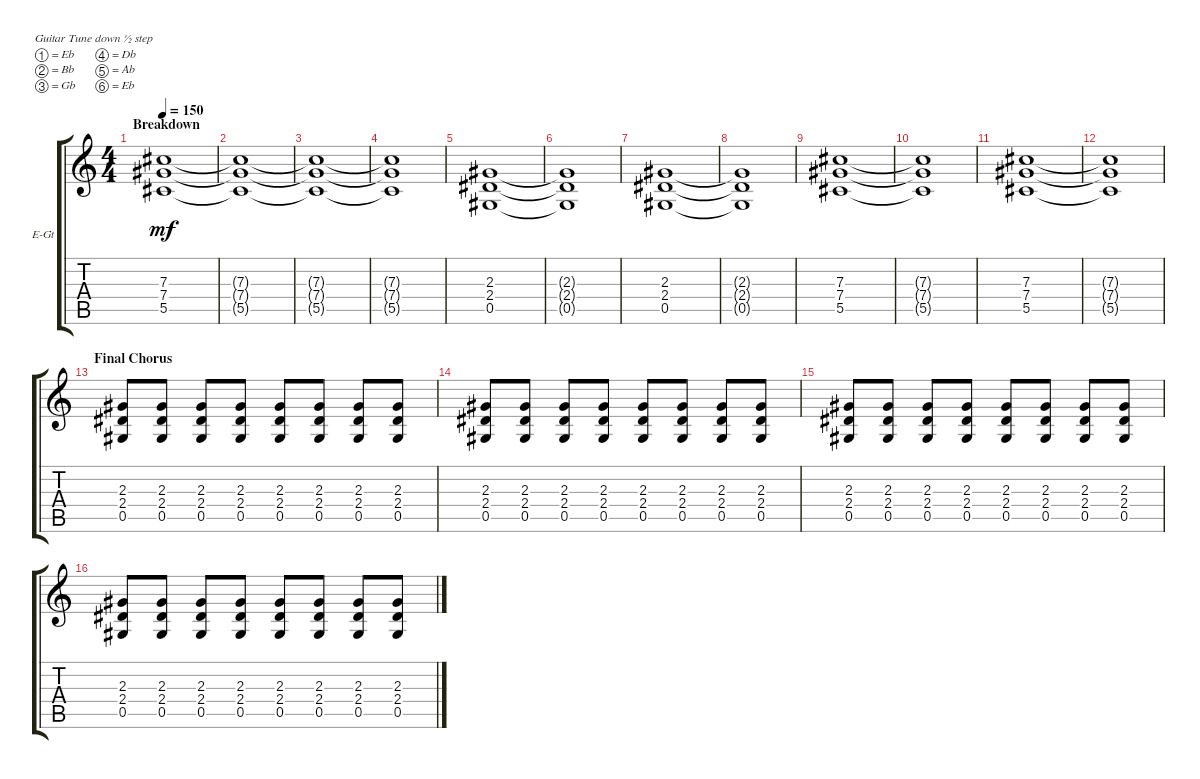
\defaultSystemsLayout 4
\bracketExtendMode groupsimilarinstruments
\firstSystemTrackNameOrientation horizontal
\otherSystemsTrackNameOrientation horizontal
\track ("Electric Guitar" "E-Gt") {instrument distortionguitar}
\staff {score tabs}
\tuning (Eb4 Bb3 Gb3 Db3 Ab2 Eb2)
\ts (4 4)
\section ("" "Breakdown")
\tempo 150
\clef g2
\ks c
(5.5 7.4 7.3).1{dy mf} |
(5.5{t} 7.4{t} 7.3{t}).1 |
(5.5{t} 7.4{t} 7.3{t}).1 |
(5.5{t} 7.4{t} 7.3{t}).1 |
(0.5 2.4 2.3).1 |
(0.5{t} 2.4{t} 2.3{t}).1 |
(0.5 2.4 2.3).1 |
(0.5{t} 2.4{t} 2.3{t}).1 |
(5.5 7.4 7.3).1 |
(5.5{t} 7.4{t} 7.3{t}).1 |
(5.5 7.4 7.3).1 |
(5.5{t} 7.4{t} 7.3{t}).1 |
\section ("" "Final Chorus")
(0.5 2.4 2.3).8 (0.5 2.4 2.3).8 (0.5 2.4 2.3).8 (0.5 2.4 2.3).8 (0.5 2.4 2.3).8 (0.5 2.4 2.3).8 (0.5 2.4 2.3).8 (0.5 2.4 2.3).8 |
(0.5 2.4 2.3).8 (0.5 2.4 2.3).8 (0.5 2.4 2.3).8 (0.5 2.4 2.3).8 (0.5 2.4 2.3).8 (0.5 2.4 2.3).8 (0.5 2.4 2.3).8 (0.5 2.4 2.3).8 |
(0.5 2.4 2.3).8 (0.5 2.4 2.3).8 (0.5 2.4 2.3).8 (0.5 2.4 2.3).8 (0.5 2.4 2.3).8 (0.5 2.4 2.3).8 (0.5 2.4 2.3).8 (0.5 2.4 2.3).8 |
(0.5 2.4 2.3).8 (0.5 2.4 2.3).8 (0.5 2.4 2.3).8 (0.5 2.4 2.3).8 (0.5 2.4 2.3).8 (0.5 2.4 2.3).8 (0.5 2.4 2.3).8 (0.5 2.4 2.3).8
